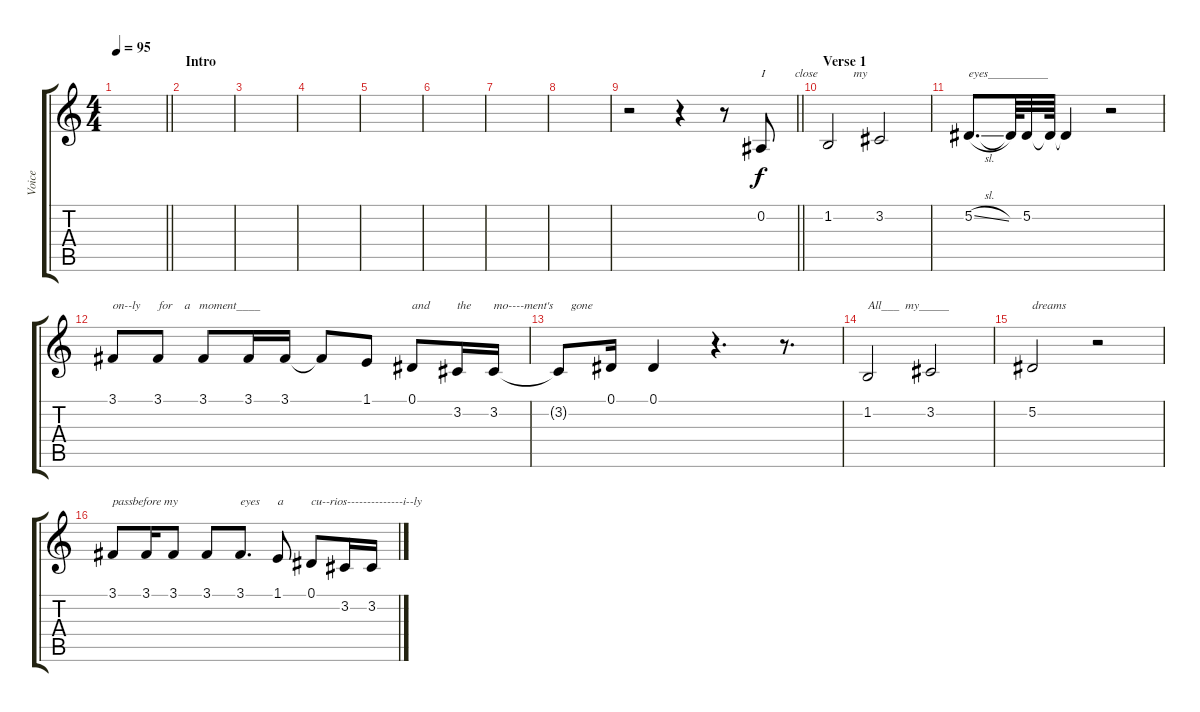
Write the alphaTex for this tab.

\track ("Voice" "Voice") {instrument lead2sawtooth}
\staff {score tabs}
\tuning (Eb4 Bb3 Gb3 Db3 Ab2 Eb2) {hide}
\ts (4 4)
\tempo 95
\clef g2
\barLineRight lightlight
\ks c
|
\section ("" "Intro")
|
|
|
|
|
|
|
\barLineRight lightlight
r.2 r.4 r.8 0.2.8{txt "I          close            my  "} |
\section ("" "Verse 1")
1.2.2 3.2.2 |
5.2{sl}.8{d txt "eyes__________"} 5.2{t}.64 5.2.32 5.2{t}.64 5.2{t}.4 r.2 |
3.1.8{txt "on--ly      for    a   moment____"} 3.1.8 3.1.8 3.1.16 3.1.16 3.1{t}.8 1.1.8 0.1.8{txt "and"} 3.2.16{txt "the"} 3.2.16{txt "mo----ment's      gone"} |
3.2{t}.8 0.1.16 0.1.4 r.4{d} r.8{d} |
1.2.2{txt "All___  my_____ "} 3.2.2 |
5.2.2{txt "dreams"} r.2 |
3.1.8{txt "passbefore my"} 3.1.16 3.1.8 3.1.8 3.1.8{d txt "eyes"} 1.1.8{txt "a"} 0.1.8{txt "cu--rios--------------i--ly"} 3.2.16 3.2.16
